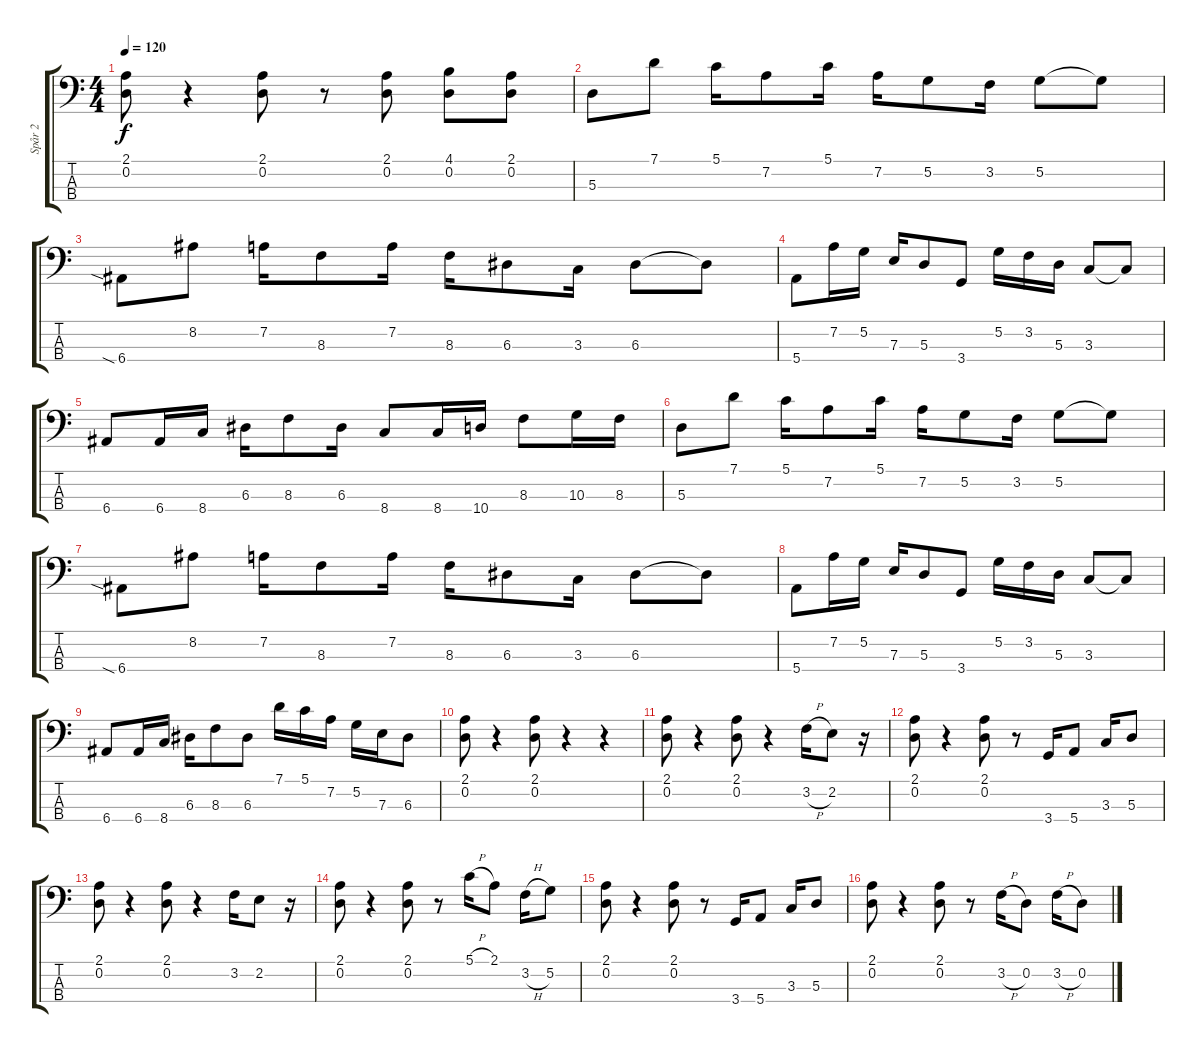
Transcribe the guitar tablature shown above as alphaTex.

\track ("Spår 2" "Spår 2") {instrument slapbass1}
\staff {score tabs}
\tuning (G2 D2 A1 E1) {hide}
\ts (4 4)
\tempo 120
\clef f4
\ks c
(2.1 0.2).8{dy f} r.4 (2.1 0.2).8 r.8 (2.1 0.2).8 (4.1 0.2).8 (2.1 0.2).8 |
5.3.8 7.1.8 5.1.16 7.2.8 5.1.16 7.2.16 5.2.8 3.2.16 5.2.8 5.2{t}.8 |
6.4{sia}.8 8.2.8 7.2.16 8.3.8 7.2.16 8.3.16 6.3.8 3.3.16 6.3.8 6.3{t}.8 |
5.4.8 7.2.16 5.2.16 7.3.16 5.3.8 3.4.8 5.2.16 3.2.16 5.3.16 3.3.8 3.3{t}.8 |
6.4.8 6.4.16 8.4.16 6.3.16 8.3.8 6.3.16 8.4.8 8.4.16 10.4.16 8.3.8 10.3.16 8.3.16 |
5.3.8 7.1.8 5.1.16 7.2.8 5.1.16 7.2.16 5.2.8 3.2.16 5.2.8 5.2{t}.8 |
6.4{sia}.8 8.2.8 7.2.16 8.3.8 7.2.16 8.3.16 6.3.8 3.3.16 6.3.8 6.3{t}.8 |
5.4.8 7.2.16 5.2.16 7.3.16 5.3.8 3.4.8 5.2.16 3.2.16 5.3.16 3.3.8 3.3{t}.8 |
6.4.8 6.4.16 8.4.16 6.3.16 8.3.8 6.3.8 7.1.16 5.1.16 7.2.16 5.2.16 7.3.16 6.3.8 |
(2.1 0.2).8{instrument slapbass1} r.4 (2.1 0.2).8 r.4 r.4 |
(2.1 0.2).8 r.4 (2.1 0.2).8 r.4 3.2{h}.16 2.2.8 r.16 |
(2.1 0.2).8 r.4 (2.1 0.2).8 r.8 3.4.16 5.4.8 3.3.16 5.3.8 |
(2.1 0.2).8 r.4 (2.1 0.2).8 r.4 3.2.16 2.2.8 r.16 |
(2.1 0.2).8 r.4 (2.1 0.2).8 r.8 5.1{h}.16 2.1.8 3.2{h}.16 5.2.8 |
(2.1 0.2).8 r.4 (2.1 0.2).8 r.8 3.4.16 5.4.8 3.3.16 5.3.8 |
(2.1 0.2).8 r.4 (2.1 0.2).8 r.8 3.2{h}.16 0.2.8 3.2{h}.16 0.2.8
